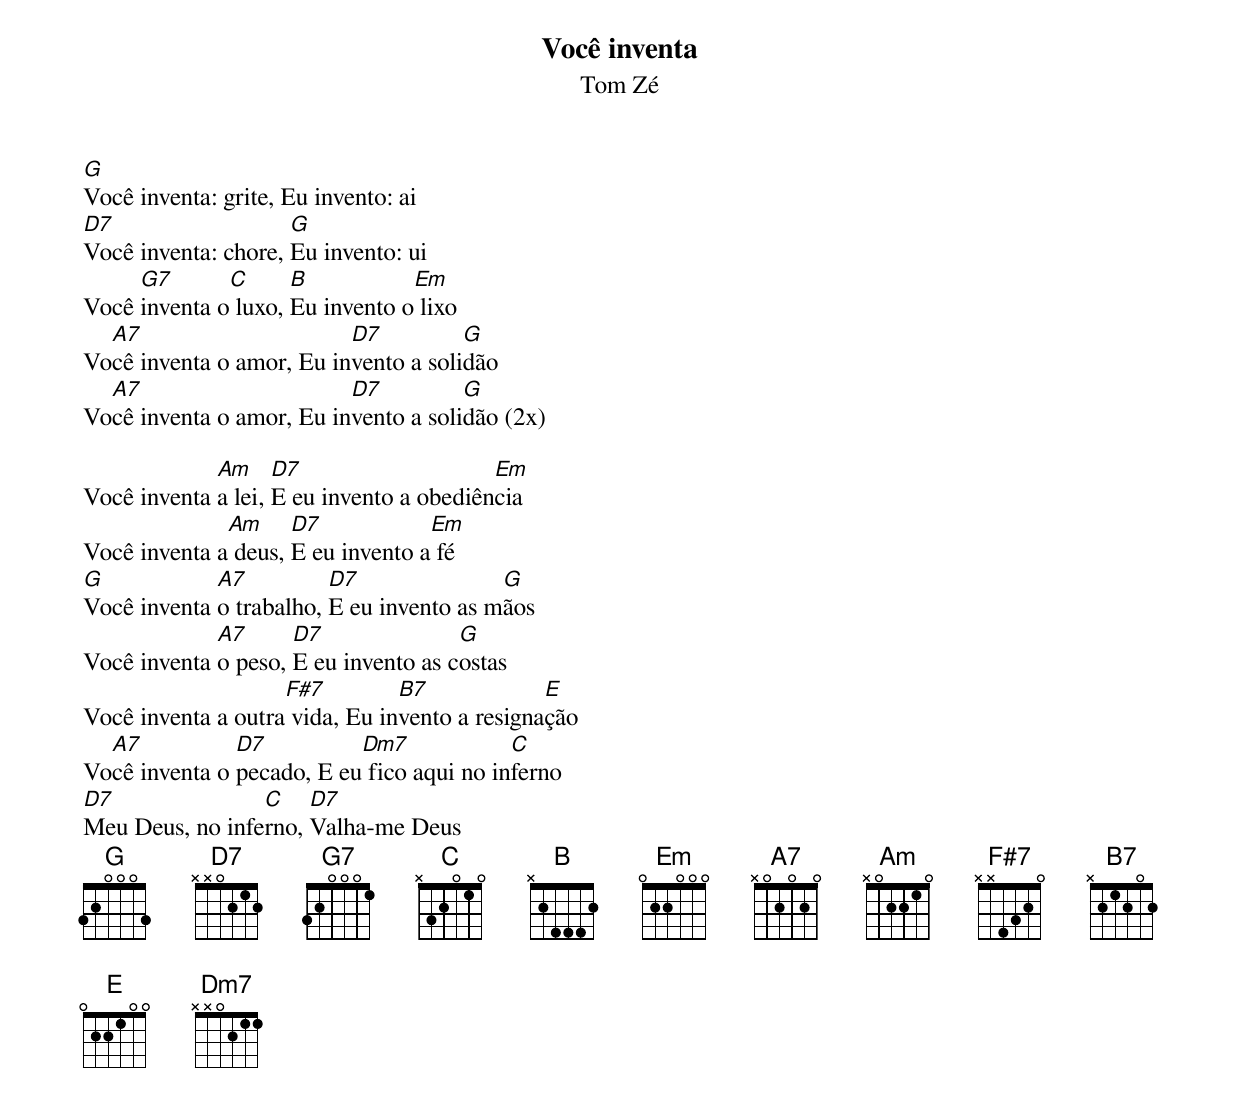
Você inventa
Tom Zé

G
Você inventa: grite, Eu invento: ai
D7                   G
Você inventa: chore, Eu invento: ui
     G7       C      B           Em
Você inventa o luxo, Eu invento o lixo
  A7                      D7          G
Você inventa o amor, Eu invento a solidão
  A7                      D7          G
Você inventa o amor, Eu invento a solidão (2x)

             Am     D7                    Em
Você inventa a lei, E eu invento a obediência
              Am     D7            Em
Você inventa a deus, E eu invento a fé
G            A7          D7               G
Você inventa o trabalho, E eu invento as mãos
             A7      D7               G
Você inventa o peso, E eu invento as costas
                    F#7         B7             E
Você inventa a outra vida, Eu invento a resignação
  A7           D7          Dm7             C
Você inventa o pecado, E eu fico aqui no inferno
D7               C    D7
Meu Deus, no inferno, Valha-me Deus
